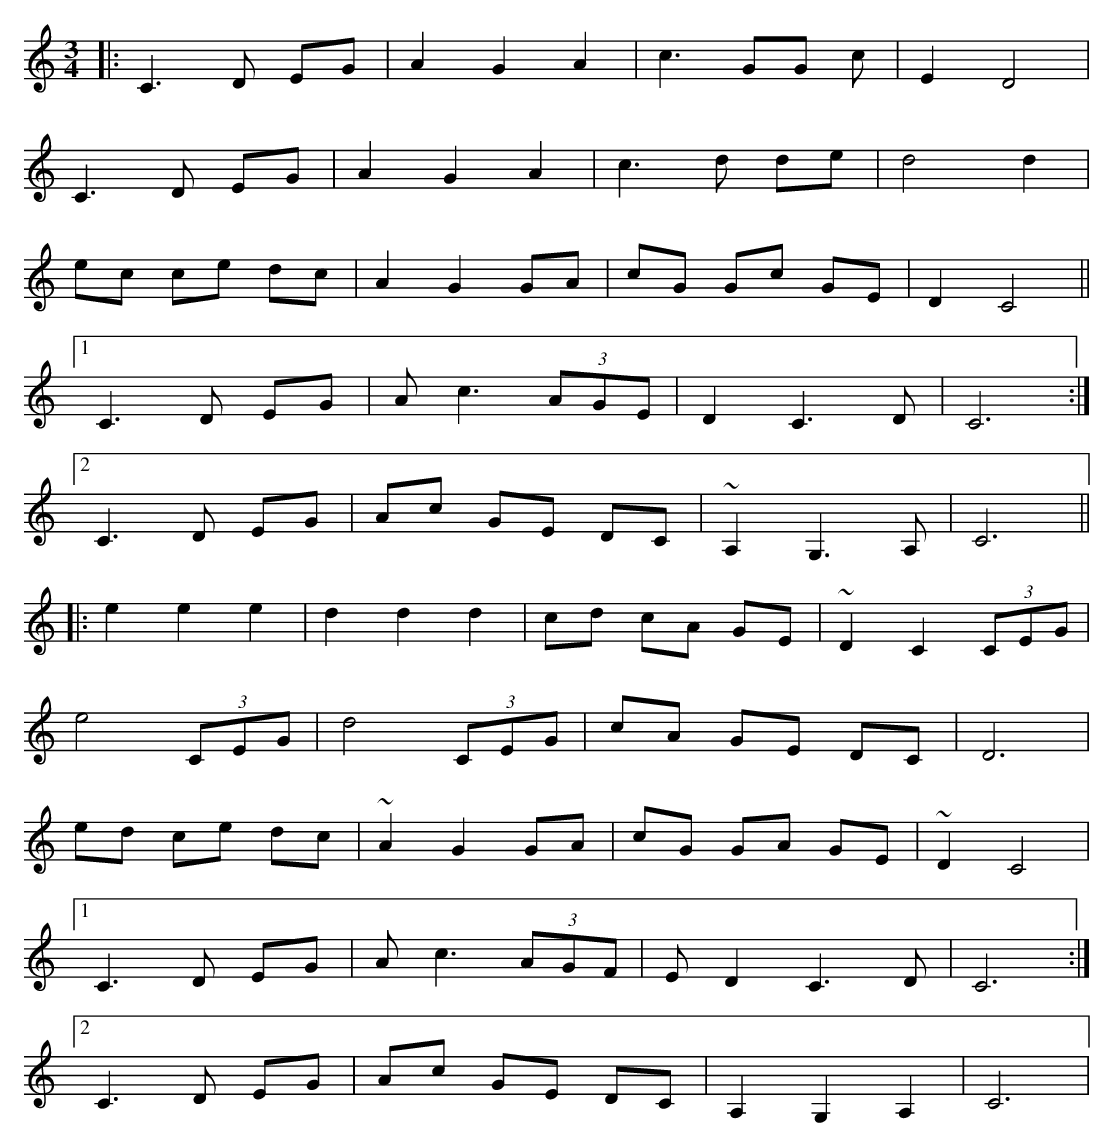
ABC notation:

X:1
M:3/4
K:C
|:C3D EG|A2G2A2|c3 GG c|E2 D4|
C3D EG|A2G2A2|c3 d de|d4 d2|
ec ce dc|A2 G2 GA|cG Gc GE|D2C4||
[1 C3D EG|Ac3 (3AGE|D2C3D|C6:|
[2 C3 D EG|Ac GE DC|~A,2 G,3 A,|C6||
|:e2 e2 e2|d2 d2 d2|cd cA GE|~D2 C2 (3CEG|
e4 (3CEG|d4 (3CEG|cA GE DC|D6|
ed ce dc|~A2 G2 GA|cG GA GE|~D2 C4|
[1 C3D EG|Ac3 (3AGF|E D2 C3D|C6:|
[2 C3D EG|Ac GE DC|A,2 G,2, A,2|C6|
